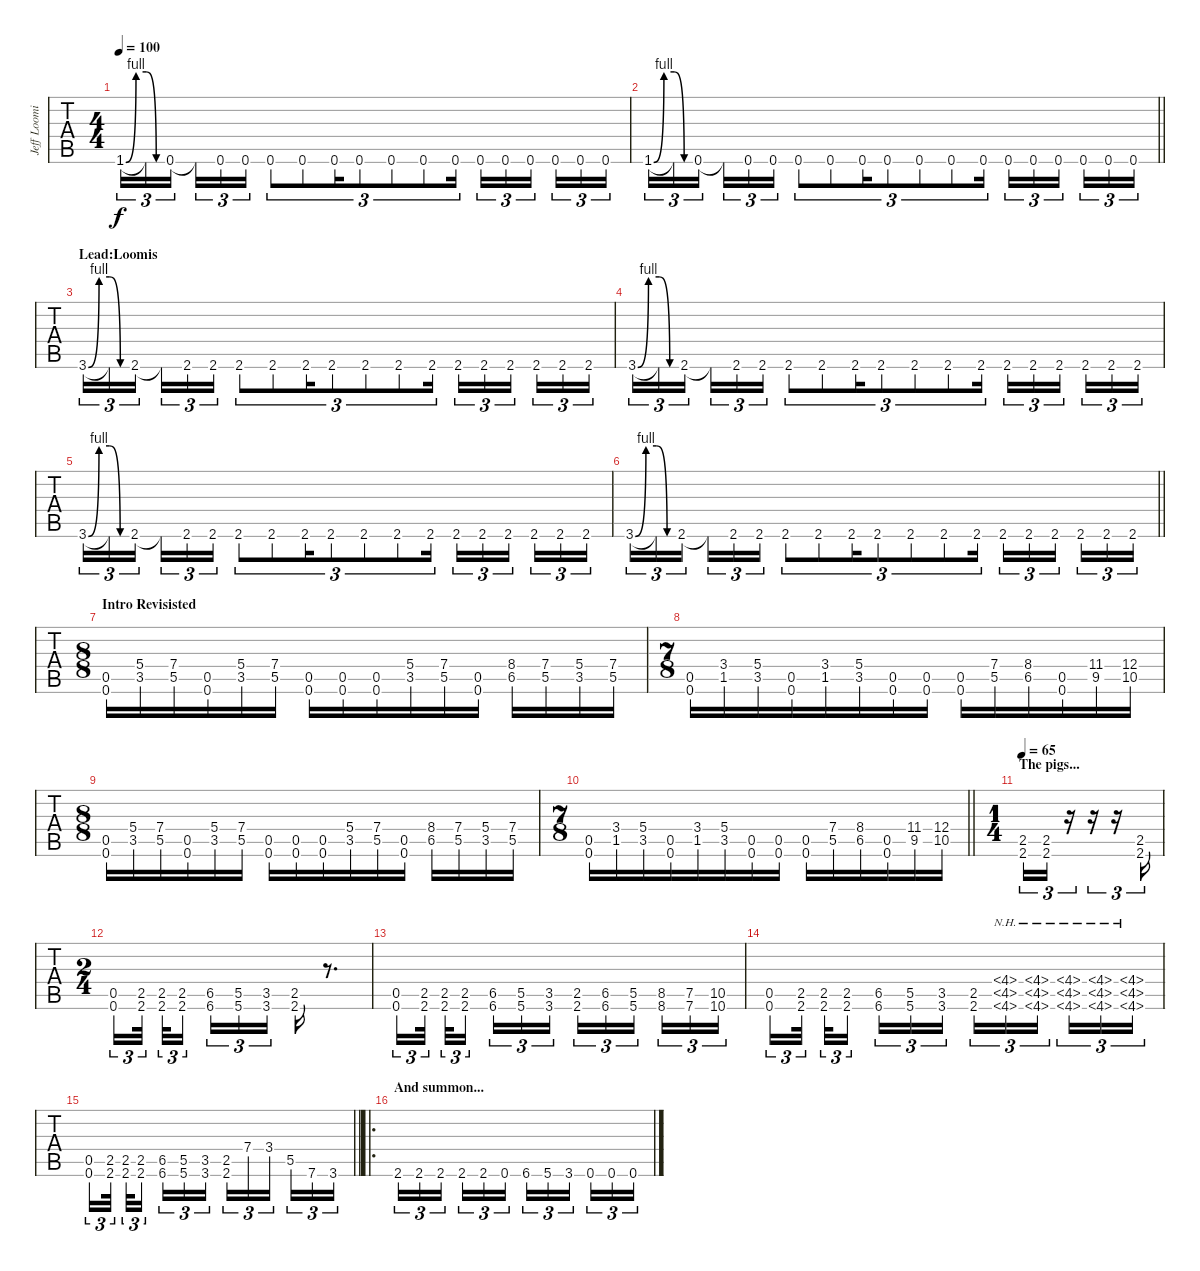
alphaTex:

\track ("Jeff Loomis" "Jeff Loomi") {instrument distortionguitar}
\staff {tabs}
\tuning (Eb4 Bb3 Gb3 Db3 Ab2 Db2) {hide}
\ts (4 4)
\tempo 100
\clef g2
\ks c
1.6{be (custom 0 0 15 4 30 4 45 0 60 0)}.16{tu (3 2) dy f} 1.6{t}.16{tu (3 2)} 0.6.16{tu (3 2) beam splitsecondary} 0.6{t}.16{tu (3 2)} 0.6.16{tu (3 2)} 0.6.16{tu (3 2)} 0.6.8{tu (3 2)} 0.6.8{tu (3 2)} 0.6.16{tu (3 2)} 0.6.8{tu (3 2)} 0.6.8{tu (3 2)} 0.6.8{tu (3 2)} 0.6.16{tu (3 2)} 0.6.16{tu (3 2)} 0.6.16{tu (3 2)} 0.6.16{tu (3 2) beam splitsecondary} 0.6.16{tu (3 2)} 0.6.16{tu (3 2)} 0.6.16{tu (3 2)} |
\barLineRight lightlight
1.6{be (custom 0 0 15 4 30 4 45 0 60 0)}.16{tu (3 2)} 1.6{t}.16{tu (3 2)} 0.6.16{tu (3 2) beam splitsecondary} 0.6{t}.16{tu (3 2)} 0.6.16{tu (3 2)} 0.6.16{tu (3 2)} 0.6.8{tu (3 2)} 0.6.8{tu (3 2)} 0.6.16{tu (3 2)} 0.6.8{tu (3 2)} 0.6.8{tu (3 2)} 0.6.8{tu (3 2)} 0.6.16{tu (3 2)} 0.6.16{tu (3 2)} 0.6.16{tu (3 2)} 0.6.16{tu (3 2) beam splitsecondary} 0.6.16{tu (3 2)} 0.6.16{tu (3 2)} 0.6.16{tu (3 2)} |
\section ("" "Lead:Loomis")
3.6{be (custom 0 0 15 4 30 4 45 0 60 0)}.16{tu (3 2)} 3.6{t}.16{tu (3 2)} 2.6.16{tu (3 2) beam splitsecondary} 2.6{t}.16{tu (3 2)} 2.6.16{tu (3 2)} 2.6.16{tu (3 2)} 2.6.8{tu (3 2)} 2.6.8{tu (3 2)} 2.6.16{tu (3 2)} 2.6.8{tu (3 2)} 2.6.8{tu (3 2)} 2.6.8{tu (3 2)} 2.6.16{tu (3 2)} 2.6.16{tu (3 2)} 2.6.16{tu (3 2)} 2.6.16{tu (3 2) beam splitsecondary} 2.6.16{tu (3 2)} 2.6.16{tu (3 2)} 2.6.16{tu (3 2)} |
3.6{be (custom 0 0 15 4 30 4 45 0 60 0)}.16{tu (3 2)} 3.6{t}.16{tu (3 2)} 2.6.16{tu (3 2) beam splitsecondary} 2.6{t}.16{tu (3 2)} 2.6.16{tu (3 2)} 2.6.16{tu (3 2)} 2.6.8{tu (3 2)} 2.6.8{tu (3 2)} 2.6.16{tu (3 2)} 2.6.8{tu (3 2)} 2.6.8{tu (3 2)} 2.6.8{tu (3 2)} 2.6.16{tu (3 2)} 2.6.16{tu (3 2)} 2.6.16{tu (3 2)} 2.6.16{tu (3 2) beam splitsecondary} 2.6.16{tu (3 2)} 2.6.16{tu (3 2)} 2.6.16{tu (3 2)} |
3.6{be (custom 0 0 15 4 30 4 45 0 60 0)}.16{tu (3 2)} 3.6{t}.16{tu (3 2)} 2.6.16{tu (3 2) beam splitsecondary} 2.6{t}.16{tu (3 2)} 2.6.16{tu (3 2)} 2.6.16{tu (3 2)} 2.6.8{tu (3 2)} 2.6.8{tu (3 2)} 2.6.16{tu (3 2)} 2.6.8{tu (3 2)} 2.6.8{tu (3 2)} 2.6.8{tu (3 2)} 2.6.16{tu (3 2)} 2.6.16{tu (3 2)} 2.6.16{tu (3 2)} 2.6.16{tu (3 2) beam splitsecondary} 2.6.16{tu (3 2)} 2.6.16{tu (3 2)} 2.6.16{tu (3 2)} |
\barLineRight lightlight
3.6{be (custom 0 0 15 4 30 4 45 0 60 0)}.16{tu (3 2)} 3.6{t}.16{tu (3 2)} 2.6.16{tu (3 2) beam splitsecondary} 2.6{t}.16{tu (3 2)} 2.6.16{tu (3 2)} 2.6.16{tu (3 2)} 2.6.8{tu (3 2)} 2.6.8{tu (3 2)} 2.6.16{tu (3 2)} 2.6.8{tu (3 2)} 2.6.8{tu (3 2)} 2.6.8{tu (3 2)} 2.6.16{tu (3 2)} 2.6.16{tu (3 2)} 2.6.16{tu (3 2)} 2.6.16{tu (3 2) beam splitsecondary} 2.6.16{tu (3 2)} 2.6.16{tu (3 2)} 2.6.16{tu (3 2)} |
\ts (8 8)
\section ("" "Intro Revisisted")
(0.5 0.6).16 (5.4 3.5).16 (7.4 5.5).16 (0.5 0.6).16 (5.4 3.5).16 (7.4 5.5).16 (0.5 0.6).16 (0.5 0.6).16 (0.5 0.6).16 (5.4 3.5).16 (7.4 5.5).16 (0.5 0.6).16 (8.4 6.5).16 (7.4 5.5).16 (5.4 3.5).16 (7.4 5.5).16 |
\ts (7 8)
(0.5 0.6).16 (3.4 1.5).16 (5.4 3.5).16 (0.5 0.6).16 (3.4 1.5).16 (5.4 3.5).16 (0.5 0.6).16 (0.5 0.6).16 (0.5 0.6).16 (7.4 5.5).16 (8.4 6.5).16 (0.5 0.6).16 (11.4 9.5).16 (12.4 10.5).16 |
\ts (8 8)
(0.5 0.6).16 (5.4 3.5).16 (7.4 5.5).16 (0.5 0.6).16 (5.4 3.5).16 (7.4 5.5).16 (0.5 0.6).16 (0.5 0.6).16 (0.5 0.6).16 (5.4 3.5).16 (7.4 5.5).16 (0.5 0.6).16 (8.4 6.5).16 (7.4 5.5).16 (5.4 3.5).16 (7.4 5.5).16 |
\ts (7 8)
\barLineRight lightlight
(0.5 0.6).16 (3.4 1.5).16 (5.4 3.5).16 (0.5 0.6).16 (3.4 1.5).16 (5.4 3.5).16 (0.5 0.6).16 (0.5 0.6).16 (0.5 0.6).16 (7.4 5.5).16 (8.4 6.5).16 (0.5 0.6).16 (11.4 9.5).16 (12.4 10.5).16 |
\ts (1 4)
\section ("" "The pigs...")
\tempo 65
(2.5 2.6).16{tu (3 2)} (2.5 2.6).16{tu (3 2)} r.16{tu (3 2)} r.16{tu (3 2)} r.16{tu (3 2)} (2.5 2.6).16{tu (3 2)} |
\ts (2 4)
(0.5 0.6).16{tu (3 2)} (2.5 2.6).32{tu (3 2) beam splitsecondary} (2.5 2.6).32{tu (3 2)} (2.5 2.6).16{tu (3 2) beam splitsecondary} (6.5 6.6).16{tu (3 2)} (5.5 5.6).16{tu (3 2)} (3.5 3.6).16{tu (3 2)} (2.5 2.6).16 r.8{d} |
(0.5 0.6).16{tu (3 2)} (2.5 2.6).32{tu (3 2) beam splitsecondary} (2.5 2.6).32{tu (3 2)} (2.5 2.6).16{tu (3 2) beam splitsecondary} (6.5 6.6).16{tu (3 2)} (5.5 5.6).16{tu (3 2)} (3.5 3.6).16{tu (3 2)} (2.5 2.6).16{tu (3 2)} (6.5 6.6).16{tu (3 2)} (5.5 5.6).16{tu (3 2) beam splitsecondary} (8.5 8.6).16{tu (3 2)} (7.5 7.6).16{tu (3 2)} (10.5 10.6).16{tu (3 2)} |
(0.5 0.6).16{tu (3 2)} (2.5 2.6).32{tu (3 2) beam splitsecondary} (2.5 2.6).32{tu (3 2)} (2.5 2.6).16{tu (3 2) beam splitsecondary} (6.5 6.6).16{tu (3 2)} (5.5 5.6).16{tu (3 2)} (3.5 3.6).16{tu (3 2)} (2.5 2.6).16{tu (3 2)} (4.4{nh} 4.5{nh} 4.6{nh}).16{tu (3 2)} (4.4{nh} 4.5{nh} 4.6{nh}).16{tu (3 2) beam splitsecondary} (4.4{nh} 4.5{nh} 4.6{nh}).16{tu (3 2)} (4.4{nh} 4.5{nh} 4.6{nh}).16{tu (3 2)} (4.4{nh} 4.5{nh} 4.6{nh}).16{tu (3 2)} |
\barLineRight lightlight
(0.5 0.6).16{tu (3 2)} (2.5 2.6).32{tu (3 2) beam splitsecondary} (2.5 2.6).32{tu (3 2)} (2.5 2.6).16{tu (3 2) beam splitsecondary} (6.5 6.6).16{tu (3 2)} (5.5 5.6).16{tu (3 2)} (3.5 3.6).16{tu (3 2)} (2.5 2.6).16{tu (3 2)} 7.4.16{tu (3 2)} 3.4.16{tu (3 2) beam splitsecondary} 5.5.16{tu (3 2)} 7.6.16{tu (3 2)} 3.6.16{tu (3 2)} |
\ro
\section ("" "And summon...")
2.6.16{tu (3 2)} 2.6.16{tu (3 2)} 2.6.16{tu (3 2) beam splitsecondary} 2.6.16{tu (3 2)} 2.6.16{tu (3 2)} 0.6.16{tu (3 2)} 6.6.16{tu (3 2)} 5.6.16{tu (3 2)} 3.6.16{tu (3 2) beam splitsecondary} 0.6.16{tu (3 2)} 0.6.16{tu (3 2)} 0.6.16{tu (3 2)}
